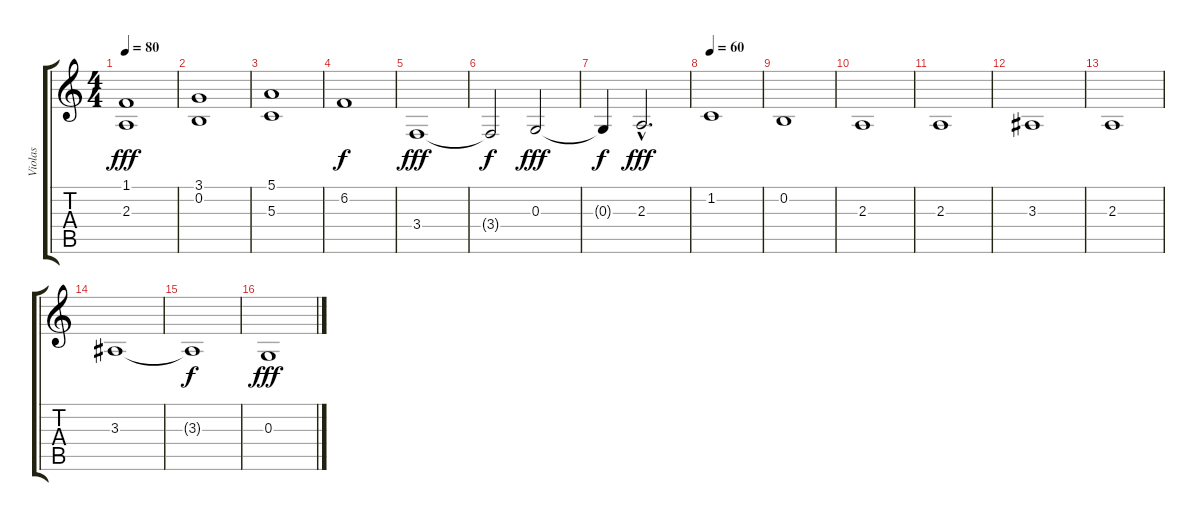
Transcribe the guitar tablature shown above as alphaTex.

\track ("Violas              " "Violas    ") {instrument viola}
\staff {score tabs}
\tuning (E4 B3 G3 D3 A2 E2) {hide}
\ts (4 4)
\tempo 80
\clef g2
\ks c
(1.1 2.3).1{dy fff} |
(3.1 0.2).1 |
(5.1 5.3).1 |
6.2.1{dy f} |
3.4.1{dy fff} |
3.4{t}.2{dy f} 0.3.2{dy fff} |
0.3{t}.4{dy f} 2.3{hac}.2{d dy fff} |
\tempo 60
1.2.1 |
0.2.1 |
2.3.1 |
2.3.1 |
3.3.1 |
2.3.1 |
3.3.1 |
3.3{t}.1{dy f} |
0.3.1{dy fff}
